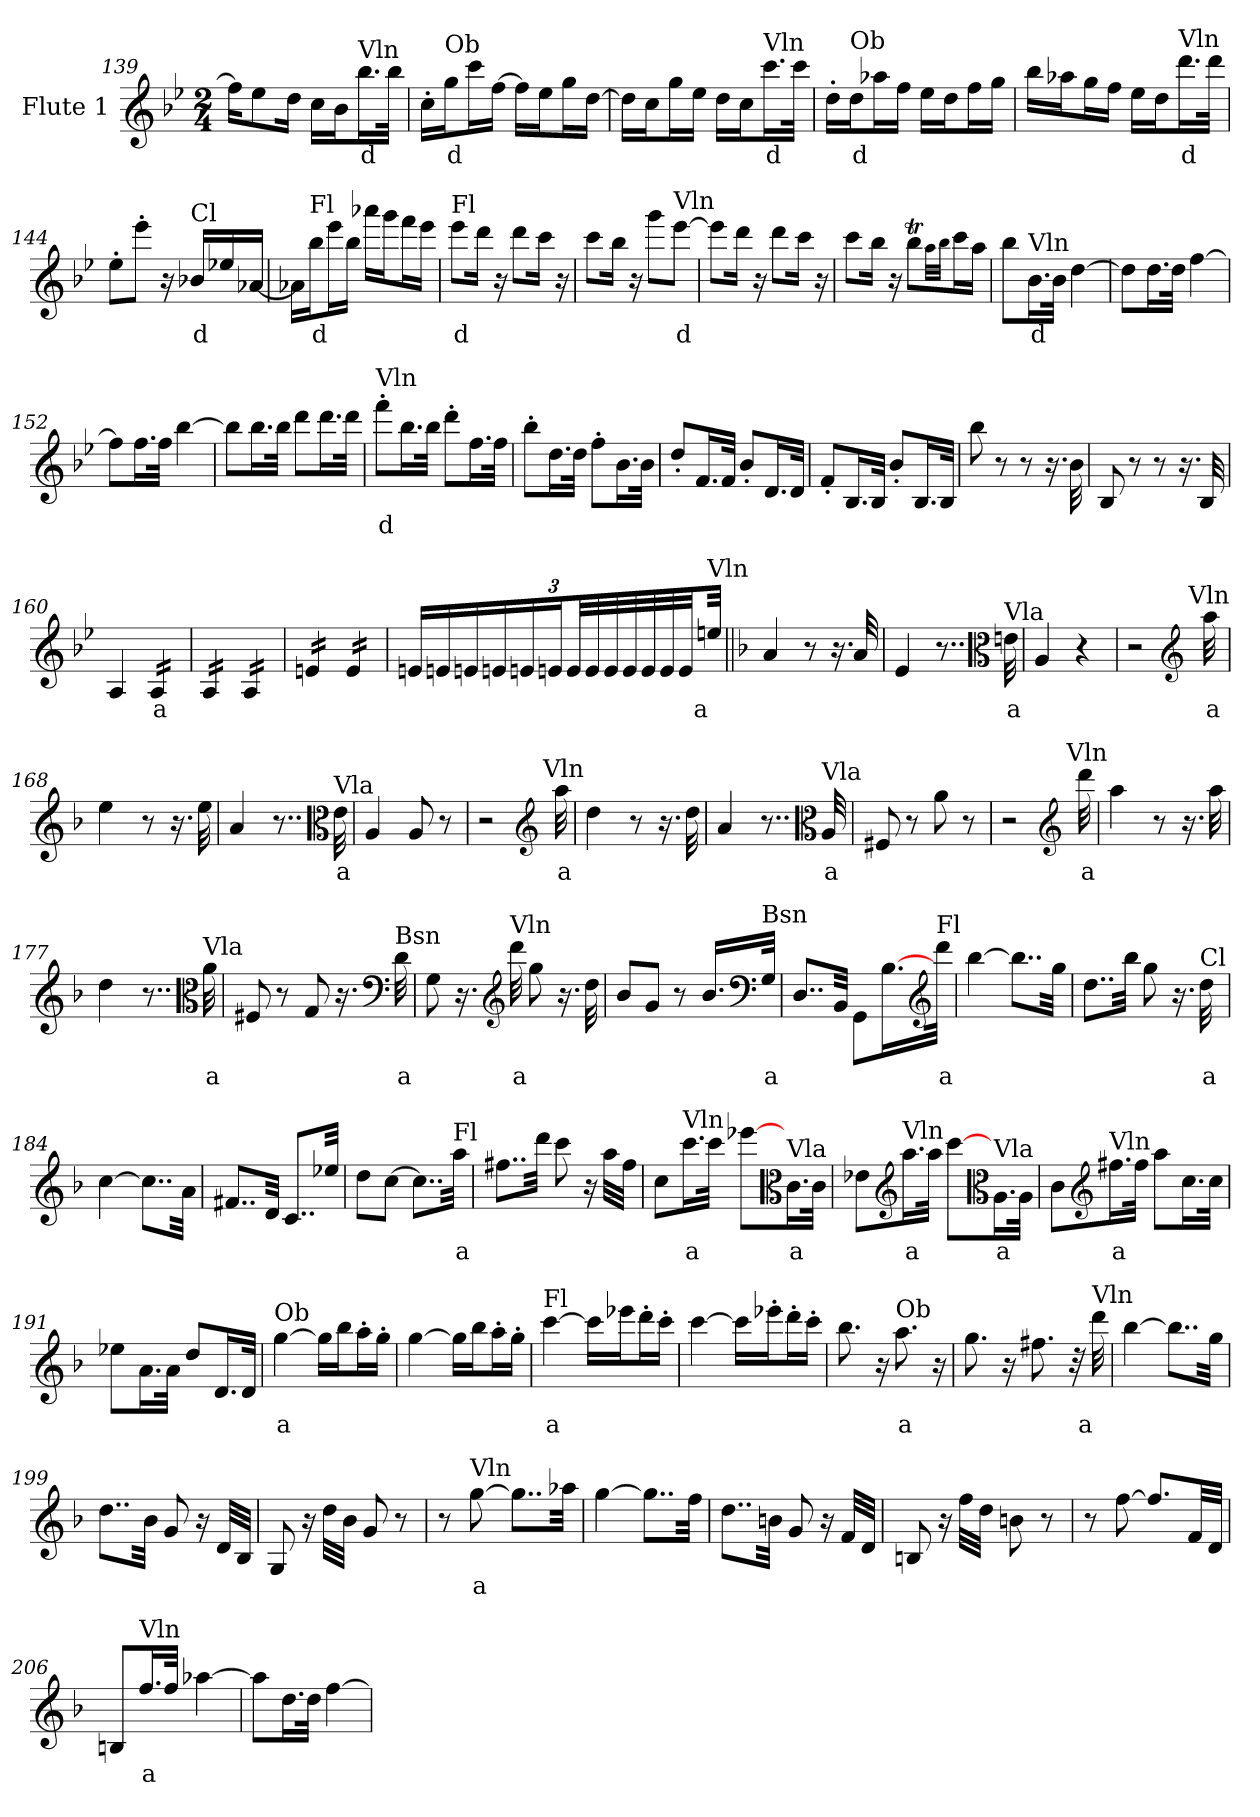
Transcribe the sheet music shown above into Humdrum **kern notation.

**kern	**text
*part1	*part1
*staff1	*staff1
*I"Flute 1	*
*I'Fl 1	*
*clefG2	*
*k[b-e-]	*
*M2/4	*
=139	=139
16ff\KL]	.
8ee-\	.
16dd\Jk	.
16cc\LL	.
16b-\J	.
!LO:TX:a:t=Vln	!
!	!LO:LY:b:color=#FF0000
16.bb-\L	d
32bb-\JJk	.
=140	=140
16cc'\LL	.
!LO:TX:a:t=Ob	!
!	!LO:LY:b:color=#FF0000
16gg\J	d
16ccc\L	.
[16ff\JJ	.
16ff\LL]	.
16ee-\J	.
16gg\L	.
[16dd\JJ	.
!!LO:PB:g=z
=141	=141
16dd\LL]	.
16cc\J	.
16gg\L	.
16ee-\JJ	.
16dd\LL	.
16cc\J	.
!LO:TX:a:t=Vln	!
!	!LO:LY:b:color=#FF0000
16.ccc\L	d
32ccc\JJk	.
=142	=142
16dd'\LL	.
!LO:TX:a:t=Ob	!
!	!LO:LY:b:color=#FF0000
16dd\J	d
16aa-X\L	.
16ff\JJ	.
16ee-\LL	.
16dd\J	.
16ff\L	.
16gg\JJ	.
=143	=143
16bb-\LL	.
16aa-X\J	.
16gg\L	.
16ff\JJ	.
16ee-\LL	.
16dd\J	.
!LO:TX:a:t=Vln	!
!	!LO:LY:b:color=#FF0000
16.ddd\L	d
32ddd\JJk	.
=144	=144
8ee-'\L	.
8eee-'\J	.
16r	.
!LO:TX:a:t=Cl	!
!	!LO:LY:b:color=#FF0000
16b-X/LL	d
16ee-X/	.
[16a-X/JJ	.
=145	=145
16a-X\LL]	.
!LO:TX:a:t=Fl	!
!	!LO:LY:b:color=#FF0000
16bb-\J	d
16eee-\L	.
16bb-\JJ	.
16aaa-X\LL	.
16ggg\J	.
16fff\L	.
16eee-\JJ	.
=146	=146
!LO:TX:a:t=Fl	!
!	!LO:LY:b:color=#FF0000
8eee-\L	d
16ddd\Jk	.
16r	.
8ddd\L	.
16ccc\Jk	.
16r	.
=147	=147
8ccc\L	.
16bb-\Jk	.
16r	.
8ggg\L	.
!LO:TX:a:t=Vln	!
!	!LO:LY:b:color=#FF0000
[8eee-\J	d
!!LO:PB:g=z
=148	=148
8eee-\L]	.
16ddd\Jk	.
16r	.
8ddd\L	.
16ccc\Jk	.
16r	.
=149	=149
8ccc\L	.
16bb-\Jk	.
16r	.
8bb-T\L	.
32qaa\LLL	.
32qbb-\JJJ	.
16cccL	.
16aaJJ	.
=150	=150
8bb-\L	.
!LO:TX:a:t=Vln	!
!	!LO:LY:b:color=#FF0000
16.b-\L	d
32b-\JJk	.
[4dd	.
=151	=151
8dd\L]	.
16.dd\L	.
32dd\JJk	.
[4ff	.
=152	=152
8ff\L]	.
16.ff\L	.
32ff\JJk	.
[4bb-	.
=153	=153
8bb-\L]	.
16.bb-\L	.
32bb-\JJk	.
8ddd\L	.
16.ddd\L	.
32ddd\JJk	.
=154	=154
!LO:TX:a:t=Vln	!
!	!LO:LY:b:color=#FF0000
8fff'\L	d
16.bb-\L	.
32bb-\JJk	.
8ddd'\L	.
16.ff\L	.
32ff\JJk	.
=155	=155
8bb-'\L	.
16.dd\L	.
32dd\JJk	.
8ff'\L	.
16.b-\L	.
32b-\JJk	.
!!LO:PB:g=z
=156	=156
8dd'/L	.
16.f/L	.
32f/JJk	.
8b-'/L	.
16.d/L	.
32d/JJk	.
=157	=157
8f'/L	.
16.B-/L	.
32B-/JJk	.
8b-'/L	.
16.B-/L	.
32B-/JJk	.
=158	=158
8bb-	.
8r	.
8r	.
16.r	.
32b-	.
=159	=159
8B-	.
8r	.
8r	.
16.r	.
32B-	.
=160	=160
4A	.
!LO:TX:a:t=Vln	!
!	!LO:LY:b:color=#FF0000
*tremolo	*
24ALL	a
24A	.
24A	.
24A	.
24A	.
24AJJ	.
=161	=161
24ALL	.
24A	.
24A	.
24A	.
24A	.
24AJJ	.
24ALL	.
24A	.
24A	.
24A	.
24A	.
24AJJ	.
=162	=162
24en/LL	.
24en/	.
24en/	.
24en/	.
24en/	.
24en/JJ	.
24e/LL	.
24e/	.
24e/	.
24e/	.
24e/	.
24e/JJ	.
=163	=163
24en/LL	.
24en/	.
24en/	.
24en/	.
24en/	.
24en/JJ	.
48e/LLL	.
48e/	.
48e/	.
48e/	.
48e/	.
48e/	.
48e/JJJ	.
*Xtremolo	*
96%7ryy	.
!LO:TX:a:t=Vln	!
!	!LO:LY:b:color=#FF0000
32een/Jkk	a
=164||	=164||
*k[b-]	*
4a	.
8r	.
16.r	.
32a	.
=165	=165
4e	.
8..r	.
*clefC3	*
!LO:TX:a:t=Vla	!
!	!LO:LY:b:color=#FF0000
32en	a
=166	=166
4A	.
4r	.
!!LO:PB:g=z
=167	=167
*^	*
2r	4...ryy	.
*clefG2	*	*
!	!LO:TX:a:t=Vln	!
.	16ryy	.
!	!	!LO:LY:b:color=#FF0000
32aa	.	a
*v	*v	*
=168	=168
4ee	.
8r	.
16.r	.
32ee	.
=169	=169
4a	.
8..r	.
*clefC3	*
!LO:TX:a:t=Vla	!
!	!LO:LY:b:color=#FF0000
32e	a
=170	=170
4A	.
8A/	.
8r	.
=171	=171
*^	*
2r	4...ryy	.
*clefG2	*	*
!	!LO:TX:a:t=Vln	!
.	16ryy	.
!	!	!LO:LY:b:color=#FF0000
32aa	.	a
*v	*v	*
=172	=172
4dd	.
8r	.
16.r	.
32dd	.
=173	=173
4a	.
8..r	.
*clefC3	*
!LO:TX:a:t=Vla	!
!	!LO:LY:b:color=#FF0000
32A	a
=174	=174
8F#X	.
8r	.
8a\	.
8r	.
=175	=175
*^	*
2r	4...ryy	.
*clefG2	*	*
!	!LO:TX:a:t=Vln	!
.	16ryy	.
!	!	!LO:LY:b:color=#FF0000
32ddd	.	a
*v	*v	*
=176	=176
4aa	.
8r	.
16.r	.
32aa	.
=177	=177
4dd	.
8..r	.
*clefC3	*
!LO:TX:a:t=Vla	!
!	!LO:LY:b:color=#FF0000
32a\	a
!!LO:PB:g=z
=178	=178
8F#X	.
8r	.
8G/	.
16.r	.
*clefF4	*
!LO:TX:a:t=Bsn	!
!	!LO:LY:b:color=#FF0000
32d	a
=179	=179
8G	.
16.r	.
*clefG2	*
!LO:TX:a:t=Vln	!
!	!LO:LY:b:color=#FF0000
32ddd	a
8gg	.
16.r	.
32dd	.
=180	=180
8b-/L	.
8g/J	.
8r	.
16.b-/LL	.
*clefF4	*
!LO:TX:a:t=Bsn	!
!	!LO:LY:b:color=#FF0000
32G/JJk	a
=181	=181
8..D/L	.
32BB-/Jkk	.
8GG\L	.
[16.B-\L	.
*clefG2	*
!LO:TX:a:t=Fl	!
!	!LO:LY:b:color=#FF0000
32ddd\JJk	a
=182	=182
[4bb-	.
8..bb-\L]	.
32gg\Jkk	.
=183	=183
8..dd\L	.
32bb-\Jkk	.
8gg	.
16.r	.
!LO:TX:a:t=Cl	!
!	!LO:LY:b:color=#FF0000
32dd	a
=184	=184
[4cc	.
8..cc\L]	.
32a\Jkk	.
=185	=185
8..f#X/L	.
32d/Jkk	.
8..c/L	.
32ee-X/Jkk	.
!!LO:PB:g=z
=186	=186
8dd\L	.
[8cc\J	.
8..cc\L]	.
!LO:TX:a:t=Fl	!
!	!LO:LY:b:color=#FF0000
32aa\Jkk	a
=187	=187
8..ff#X\L	.
32ddd\Jkk	.
8ccc	.
16r	.
32aa\LLL	.
32ff#\JJJ	.
=188	=188
8cc\L	.
!LO:TX:a:t=Vln	!
!	!LO:LY:b:color=#FF0000
16.ccc\L	a
32ccc\JJk	.
[8eee-X\L	.
*clefC3	*
!LO:TX:a:t=Vla	!
!	!LO:LY:b:color=#FF0000
16.c\L	a
32c\JJk	.
=189	=189
8e-X\L	.
*clefG2	*
!LO:TX:a:t=Vln	!
!	!LO:LY:b:color=#FF0000
16.aa\L	a
32aa\JJk	.
[8ccc\L	.
*clefC3	*
!LO:TX:a:t=Vla	!
!	!LO:LY:b:color=#FF0000
16.A\L	a
32A\JJk	.
=190	=190
8c\L	.
*clefG2	*
!LO:TX:a:t=Vln	!
!	!LO:LY:b:color=#FF0000
16.ff#X\L	a
32ff#\JJk	.
8aa\L	.
16.cc\L	.
32cc\JJk	.
=191	=191
8ee-X\L	.
16.a\L	.
32a\JJk	.
8dd/L	.
16.d/L	.
32d/JJk	.
=192	=192
!LO:TX:a:t=Ob	!
!	!LO:LY:b:color=#FF0000
[4gg	a
16gg\LL]	.
16bb-\J	.
16aa'\L	.
16gg'\JJ	.
=193	=193
[4gg	.
16gg\LL]	.
16bb-\J	.
16aa'\L	.
16gg'\JJ	.
!!LO:PB:g=z
=194	=194
!LO:TX:a:t=Fl	!
!	!LO:LY:b:color=#FF0000
[4ccc	a
16ccc\LL]	.
16eee-X\J	.
16ddd'\L	.
16ccc'\JJ	.
=195	=195
[4ccc	.
16ccc\LL]	.
16eee-X'\J	.
16ddd'\L	.
16ccc'\JJ	.
=196	=196
8.bb-	.
16r	.
!LO:TX:a:t=Ob	!
!	!LO:LY:b:color=#FF0000
8.aa	a
16r	.
=197	=197
8.gg	.
16r	.
8.ff#X	.
32r	.
!LO:TX:a:t=Vln	!
!	!LO:LY:b:color=#FF0000
32ddd	a
=198	=198
[4bb-	.
8..bb-\L]	.
32gg\Jkk	.
=199	=199
8..dd\L	.
32b-\Jkk	.
8g	.
16r	.
32d/LLL	.
32B-/JJJ	.
=200	=200
8G	.
16r	.
32dd\LLL	.
32b-\JJJ	.
8g	.
8r	.
=201	=201
8r	.
!LO:TX:a:t=Vln	!
!	!LO:LY:b:color=#FF0000
[8gg	a
8..gg\L]	.
32aa-X\Jkk	.
!!LO:PB:g=z
=202	=202
[4gg	.
8..gg\L]	.
32ff\Jkk	.
=203	=203
8..dd\L	.
32bn\Jkk	.
8g	.
16r	.
32f/LLL	.
32d/JJJ	.
=204	=204
8Bn	.
16r	.
32ff\LLL	.
32dd\JJJ	.
8bn	.
8r	.
=205	=205
8r	.
[8ff	.
8.ff/L]	.
32f/LL	.
32d/JJJ	.
=206	=206
8Bn/L	.
!LO:TX:a:t=Vln	!
!	!LO:LY:b:color=#FF0000
16.ff/L	a
32ff/JJk	.
[4aa-X	.
=207	=207
8aa-\L]	.
16.dd\L	.
32dd\JJk	.
[4ff	.
=	=
*-	*-
